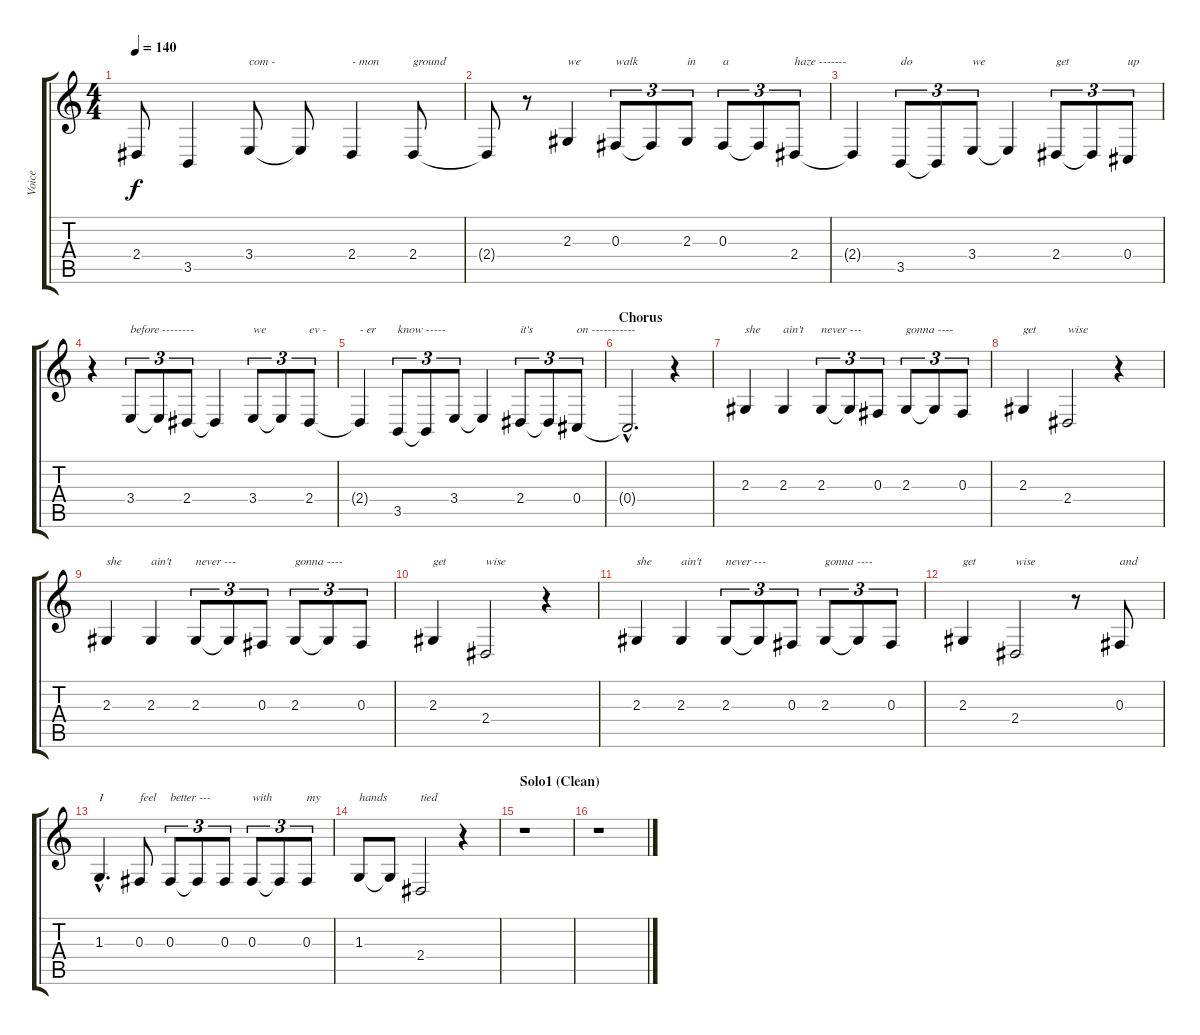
\track ("Voice" "Voice") {instrument lead2sawtooth}
\staff {score tabs}
\tuning (Eb4 Bb3 Gb3 Db3 Ab2 Eb2) {hide}
\ts (4 4)
\tempo 140
\clef g2
\ks c
2.4{t}.8{dy f} 3.5.4 3.4.8{txt "com -"} 3.4{t}.8 2.4.4{txt "- mon"} 2.4.8{txt "ground"} |
2.4{t}.8 r.8 2.3.4{txt "we"} 0.3.8{tu (3 2) txt "walk"} 0.3{t}.8{tu (3 2)} 2.3.8{tu (3 2) txt "in"} 0.3.8{tu (3 2) txt "a"} 0.3{t}.8{tu (3 2)} 2.4.8{tu (3 2) txt "haze -------"} |
2.4{t}.4 3.5.8{tu (3 2) txt "do"} 3.5{t}.8{tu (3 2)} 3.4.8{tu (3 2) txt "we"} 3.4{t}.4 2.4.8{tu (3 2) txt "get"} 2.4{t}.8{tu (3 2)} 0.4.8{tu (3 2) txt "up"} |
r.4 3.4.8{tu (3 2) txt "before --------"} 3.4{t}.8{tu (3 2)} 2.4.8{tu (3 2)} 2.4{t}.4 3.4.8{tu (3 2) txt "we"} 3.4{t}.8{tu (3 2)} 2.4.8{tu (3 2) txt "ev -"} |
2.4{t}.4{txt "- er"} 3.5.8{tu (3 2) txt "know -----"} 3.5{t}.8{tu (3 2)} 3.4.8{tu (3 2)} 3.4{t}.4 2.4.8{tu (3 2) txt "it's"} 2.4{t}.8{tu (3 2)} 0.4.8{tu (3 2) txt "on -----------"} |
\section ("" "Chorus")
0.4{hac t}.2{d} r.4 |
2.3.4{txt "she"} 2.3.4{txt "ain't"} 2.3.8{tu (3 2) txt "never ---"} 2.3{t}.8{tu (3 2)} 0.3.8{tu (3 2)} 2.3.8{tu (3 2) txt "gonna ----"} 2.3{t}.8{tu (3 2)} 0.3.8{tu (3 2)} |
2.3.4{txt "get"} 2.4.2{txt "wise"} r.4 |
2.3.4{txt "she"} 2.3.4{txt "ain't"} 2.3.8{tu (3 2) txt "never ---"} 2.3{t}.8{tu (3 2)} 0.3.8{tu (3 2)} 2.3.8{tu (3 2) txt "gonna ----"} 2.3{t}.8{tu (3 2)} 0.3.8{tu (3 2)} |
2.3.4{txt "get"} 2.4.2{txt "wise"} r.4 |
2.3.4{txt "she"} 2.3.4{txt "ain't"} 2.3.8{tu (3 2) txt "never ---"} 2.3{t}.8{tu (3 2)} 0.3.8{tu (3 2)} 2.3.8{tu (3 2) txt "gonna ----"} 2.3{t}.8{tu (3 2)} 0.3.8{tu (3 2)} |
2.3.4{txt "get"} 2.4.2{txt "wise"} r.8 0.3.8{txt "and"} |
1.3{hac}.4{d txt "I"} 0.3.8{txt "feel"} 0.3.8{tu (3 2) txt "better ---"} 0.3{t}.8{tu (3 2)} 0.3.8{tu (3 2)} 0.3.8{tu (3 2) txt "with"} 0.3{t}.8{tu (3 2)} 0.3.8{tu (3 2) txt "my"} |
1.3.8{txt "hands"} 1.3{t}.8 2.4.2{txt "tied"} r.4 |
\section ("" "Solo1 (Clean)")
r.1 |
r.1
